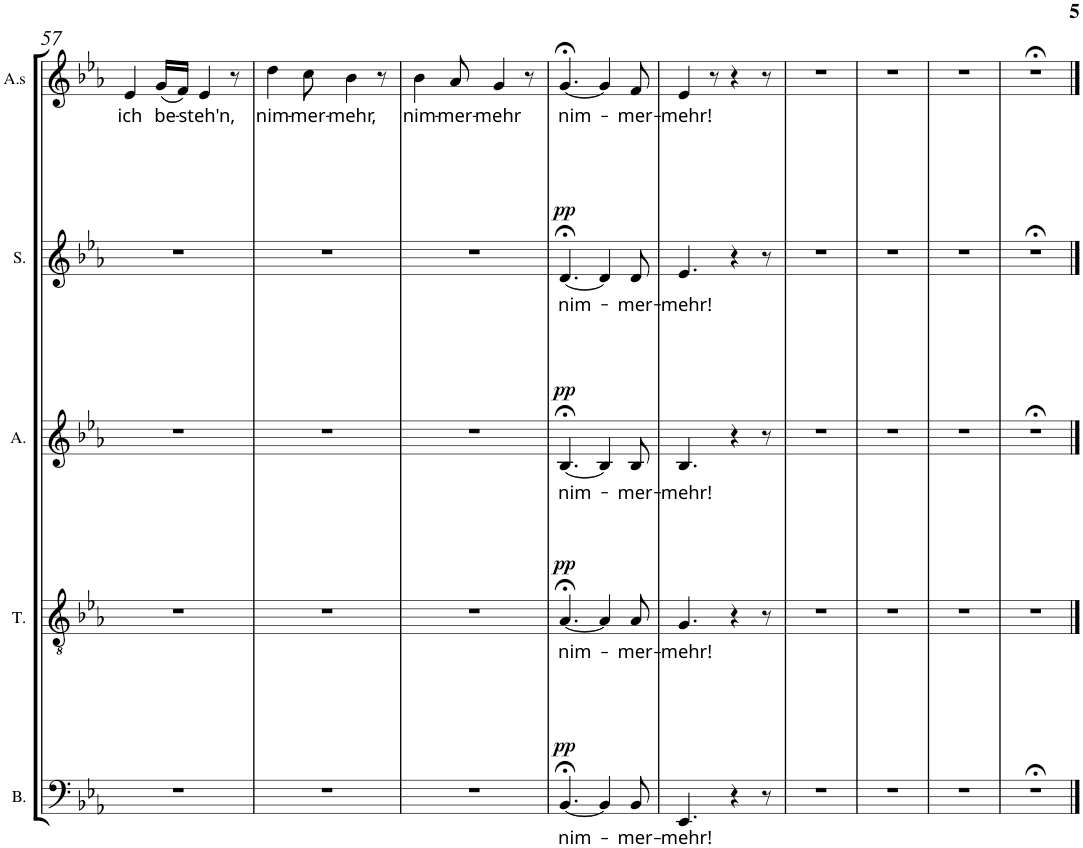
**kern	**text	**dynam	**kern	**text	**dynam	**kern	**text	**dynam	**kern	**text	**dynam	**kern	**text
*part5	*part5	*part5	*part4	*part4	*part4	*part3	*part3	*part3	*part2	*part2	*part2	*part1	*part1
*staff5	*staff5	*staff5	*staff4	*staff4	*staff4	*staff3	*staff3	*staff3	*staff2	*staff2	*staff2	*staff1	*staff1
*I"Basse	*	*	*I"Tenor	*	*	*I"Alto	*	*	*I"Soprano	*	*	*I"Allto solo	*
*I'B.	*	*	*I'T.	*	*	*I'A.	*	*	*I'S.	*	*	*I'A.s	*
!!LO:PB:g=z
*clefF4	*	*	*clefGv2	*	*	*clefG2	*	*	*clefG2	*	*	*clefG2	*
*k[b-e-a-]	*	*	*k[b-e-a-]	*	*	*k[b-e-a-]	*	*	*k[b-e-a-]	*	*	*k[b-e-a-]	*
*M6/8	*	*	*M6/8	*	*	*M6/8	*	*	*M6/8	*	*	*M6/8	*
=57	=57	=57	=57	=57	=57	=57	=57	=57	=57	=57	=57	=57	=57
!	!	!	!	!	!	!	!	!	!	!	!	!	!LO:LY:b
2.r	.	.	2.r	.	.	2.r	.	.	2.r	.	.	4e-/	ich
!	!	!	!	!	!	!	!	!	!	!	!	!	!LO:LY:b
.	.	.	.	.	.	.	.	.	.	.	.	(16g/LL	be-
.	.	.	.	.	.	.	.	.	.	.	.	16f/JJ)	.
!	!	!	!	!	!	!	!	!	!	!	!	!	!LO:LY:b
.	.	.	.	.	.	.	.	.	.	.	.	4e-/	-steh'n,
.	.	.	.	.	.	.	.	.	.	.	.	8r	.
=58	=58	=58	=58	=58	=58	=58	=58	=58	=58	=58	=58	=58	=58
!	!	!	!	!	!	!	!	!	!	!	!	!	!LO:LY:b
2.r	.	.	2.r	.	.	2.r	.	.	2.r	.	.	4dd\	nim-
!	!	!	!	!	!	!	!	!	!	!	!	!	!LO:LY:b
.	.	.	.	.	.	.	.	.	.	.	.	8cc\	-mer-
!	!	!	!	!	!	!	!	!	!	!	!	!	!LO:LY:b
.	.	.	.	.	.	.	.	.	.	.	.	4b-\	-mehr,
.	.	.	.	.	.	.	.	.	.	.	.	8r	.
=59	=59	=59	=59	=59	=59	=59	=59	=59	=59	=59	=59	=59	=59
!	!	!	!	!	!	!	!	!	!	!	!	!	!LO:LY:b
2.r	.	.	2.r	.	.	2.r	.	.	2.r	.	.	4b-\	nim-
!	!	!	!	!	!	!	!	!	!	!	!	!	!LO:LY:b
.	.	.	.	.	.	.	.	.	.	.	.	8a-/	-mer-
!	!	!	!	!	!	!	!	!	!	!	!	!	!LO:LY:b
.	.	.	.	.	.	.	.	.	.	.	.	4g/	-mehr
.	.	.	.	.	.	.	.	.	.	.	.	8r	.
=60	=60	=60	=60	=60	=60	=60	=60	=60	=60	=60	=60	=60	=60
!	!LO:LY:b	!LO:DY:a	!	!LO:LY:b	!LO:DY:a	!	!LO:LY:b	!LO:DY:a	!	!LO:LY:b	!LO:DY:a	!	!LO:LY:b
[4.BB-;</	nim-	pp	[4.A-;</	nim-	pp	[4.B-;</	nim-	pp	[4.d;</	nim-	pp	[4.g;</	nim-
4BB-/]	.	.	4A-/]	.	.	4B-/]	.	.	4d/]	.	.	4g/]	.
!	!LO:LY:b	!	!	!LO:LY:b	!	!	!LO:LY:b	!	!	!LO:LY:b	!	!	!LO:LY:b
8BB-/	-mer-	.	8A-/	-mer-	.	8B-/	-mer-	.	8d/	-mer-	.	8f/	-mer-
=61	=61	=61	=61	=61	=61	=61	=61	=61	=61	=61	=61	=61	=61
!	!LO:LY:b	!	!	!LO:LY:b	!	!	!LO:LY:b	!	!	!LO:LY:b	!	!	!LO:LY:b
4.EE-/	-mehr!	.	4.G/	-mehr!	.	4.B-/	-mehr!	.	4.e-/	-mehr!	.	4e-/	-mehr!
.	.	.	.	.	.	.	.	.	.	.	.	8r	.
4r	.	.	4r	.	.	4r	.	.	4r	.	.	4r	.
8r	.	.	8r	.	.	8r	.	.	8r	.	.	8r	.
=62	=62	=62	=62	=62	=62	=62	=62	=62	=62	=62	=62	=62	=62
2.r	.	.	2.r	.	.	2.r	.	.	2.r	.	.	2.r	.
=63	=63	=63	=63	=63	=63	=63	=63	=63	=63	=63	=63	=63	=63
2.r	.	.	2.r	.	.	2.r	.	.	2.r	.	.	2.r	.
=64	=64	=64	=64	=64	=64	=64	=64	=64	=64	=64	=64	=64	=64
2.r	.	.	2.r	.	.	2.r	.	.	2.r	.	.	2.r	.
=65	=65	=65	=65	=65	=65	=65	=65	=65	=65	=65	=65	=65	=65
2.r;<	.	.	2.r	.	.	2.r;<	.	.	2.r;<	.	.	2.r;<	.
==	==	==	==	==	==	==	==	==	==	==	==	==	==
*-	*-	*-	*-	*-	*-	*-	*-	*-	*-	*-	*-	*-	*-
